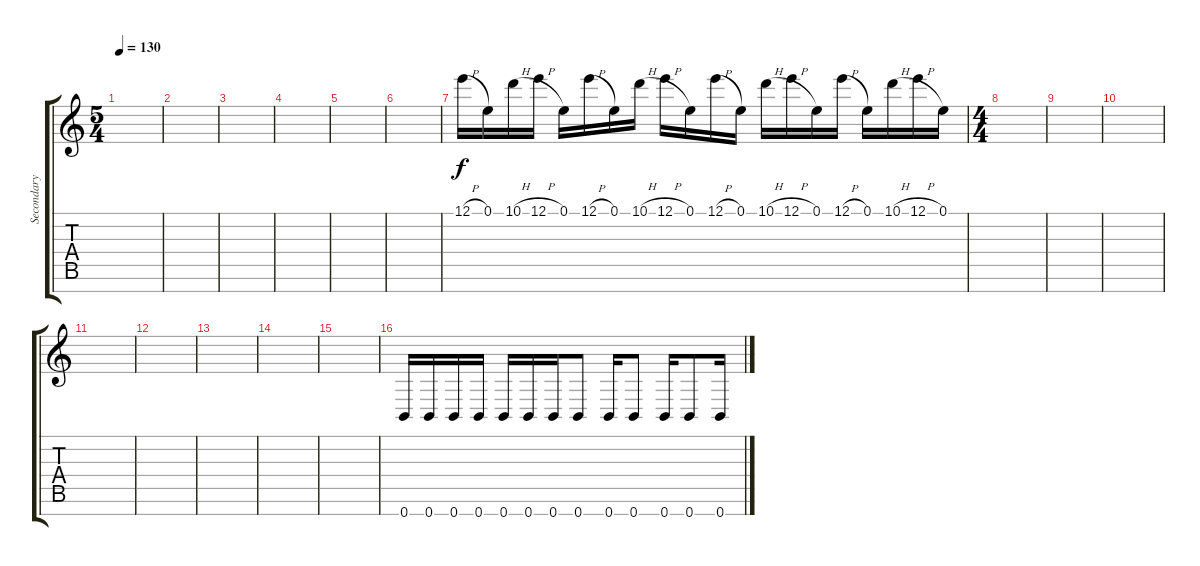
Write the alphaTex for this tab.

\track ("Secondary G." "Secondary ") {instrument distortionguitar}
\staff {score tabs}
\tuning (E4 B3 G3 D3 A2 E2 B1) {hide}
\ts (5 4)
\tempo 130
\clef g2
\ks c
|
|
|
|
|
|
12.1{h}.16 0.1.16 10.1{h}.16 12.1{h}.16 0.1.16 12.1{h}.16 0.1.16 10.1{h}.16 12.1{h}.16 0.1.16 12.1{h}.16 0.1.16 10.1{h}.16 12.1{h}.16 0.1.16 12.1{h}.16 0.1.16 10.1{h}.16 12.1{h}.16 0.1.16 |
\ts (4 4)
|
|
|
|
|
|
|
|
0.7.16 0.7.16 0.7.16 0.7.16 0.7.16 0.7.16 0.7.16 0.7.8 0.7.16 0.7.8 0.7.16 0.7.8 0.7.16
